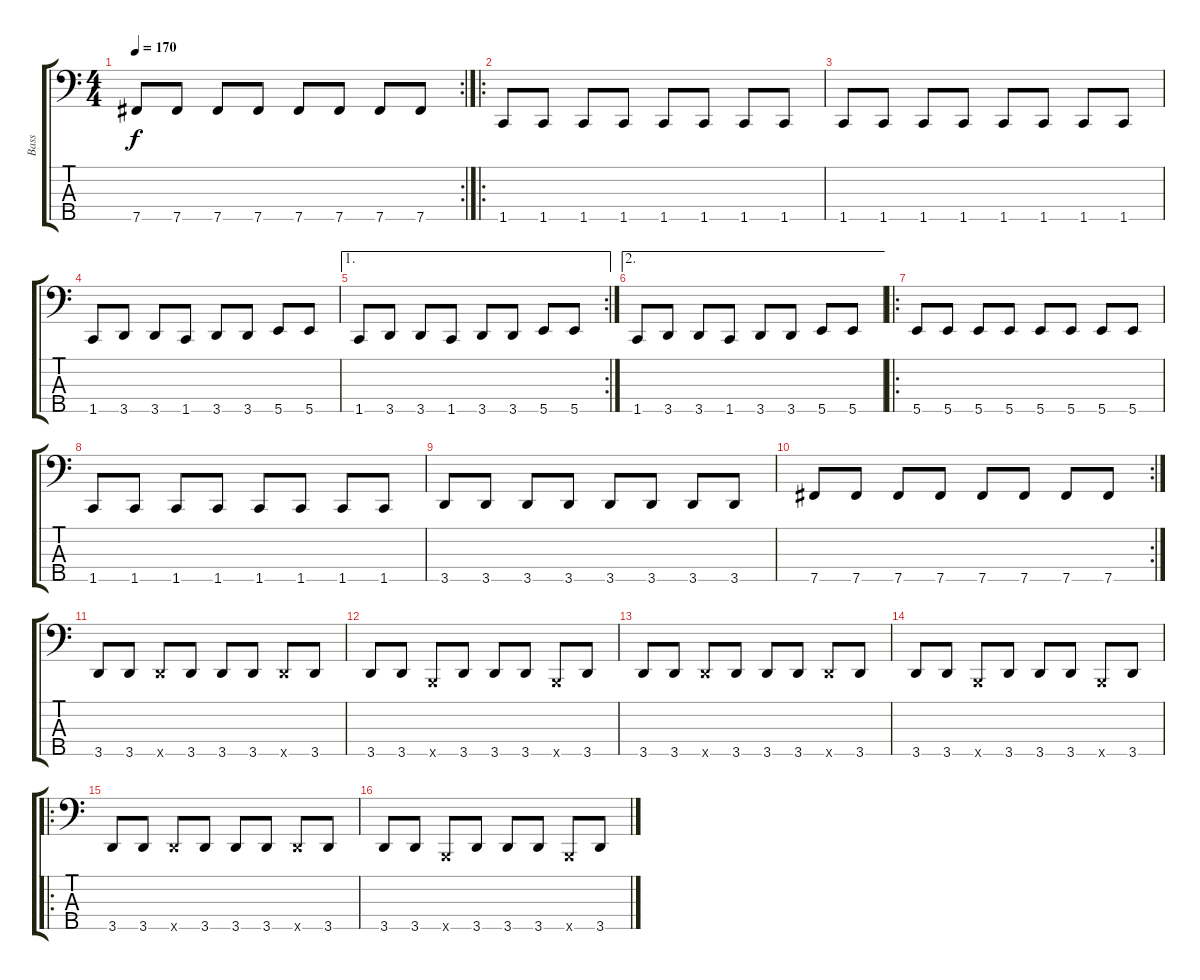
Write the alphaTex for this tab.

\track ("Bass" "Bass") {instrument electricbasspick}
\staff {score tabs}
\tuning (G2 D2 A1 E1 B0) {hide}
\rc 2
\ts (4 4)
\tempo 170
\clef f4
\ks c
7.5.8{dy f} 7.5.8 7.5.8 7.5.8 7.5.8 7.5.8 7.5.8 7.5.8 |
\ro
1.5.8 1.5.8 1.5.8 1.5.8 1.5.8 1.5.8 1.5.8 1.5.8 |
1.5.8 1.5.8 1.5.8 1.5.8 1.5.8 1.5.8 1.5.8 1.5.8 |
1.5.8 3.5.8 3.5.8 1.5.8 3.5.8 3.5.8 5.5.8 5.5.8 |
\ae 1
\rc 2
1.5.8 3.5.8 3.5.8 1.5.8 3.5.8 3.5.8 5.5.8 5.5.8 |
\ae 2
1.5.8 3.5.8 3.5.8 1.5.8 3.5.8 3.5.8 5.5.8 5.5.8 |
\ro
5.5.8 5.5.8 5.5.8 5.5.8 5.5.8 5.5.8 5.5.8 5.5.8 |
1.5.8 1.5.8 1.5.8 1.5.8 1.5.8 1.5.8 1.5.8 1.5.8 |
3.5.8 3.5.8 3.5.8 3.5.8 3.5.8 3.5.8 3.5.8 3.5.8 |
\rc 2
7.5.8 7.5.8 7.5.8 7.5.8 7.5.8 7.5.8 7.5.8 7.5.8 |
3.5.8 3.5.8 3.5{x}.8 3.5.8 3.5.8 3.5.8 3.5{x}.8 3.5.8 |
3.5.8 3.5.8 0.5{x}.8 3.5.8 3.5.8 3.5.8 0.5{x}.8 3.5.8 |
3.5.8 3.5.8 3.5{x}.8 3.5.8 3.5.8 3.5.8 3.5{x}.8 3.5.8 |
3.5.8 3.5.8 0.5{x}.8 3.5.8 3.5.8 3.5.8 0.5{x}.8 3.5.8 |
\ro
3.5.8 3.5.8 3.5{x}.8 3.5.8 3.5.8 3.5.8 3.5{x}.8 3.5.8 |
3.5.8 3.5.8 0.5{x}.8 3.5.8 3.5.8 3.5.8 0.5{x}.8 3.5.8
